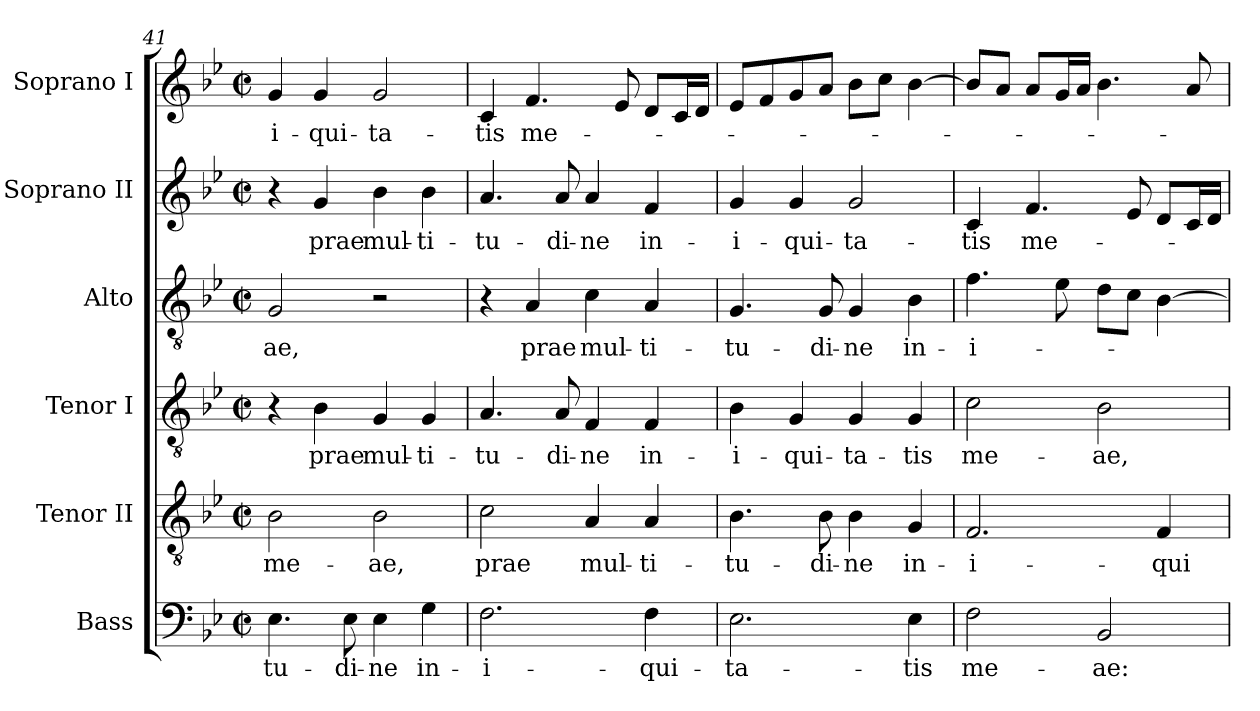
**kern	**text	**kern	**text	**kern	**text	**kern	**text	**kern	**text	**kern	**text
*part6	*part6	*part5	*part5	*part4	*part4	*part3	*part3	*part2	*part2	*part1	*part1
*staff6	*staff6	*staff5	*staff5	*staff4	*staff4	*staff3	*staff3	*staff2	*staff2	*staff1	*staff1
*I"Bass	*	*I"Tenor II	*	*I"Tenor I	*	*I"Alto	*	*I"Soprano II	*	*I"Soprano I	*
*I'B.	*	*I'T. II	*	*I'T. I	*	*I'A.	*	*I'S. II	*	*I'S. I	*
!!LO:PB:g=z
*clefF4	*	*clefGv2	*	*clefGv2	*	*clefGv2	*	*clefG2	*	*clefG2	*
*	*	*ITrd7c12	*	*ITrd7c12	*	*	*	*	*	*	*
*k[b-e-]	*	*k[b-e-]	*	*k[b-e-]	*	*k[b-e-]	*	*k[b-e-]	*	*k[b-e-]	*
*g:	*	*g:	*	*g:	*	*g:	*	*g:	*	*g:	*
*M2/2	*	*M2/2	*	*M2/2	*	*M2/2	*	*M2/2	*	*M2/2	*
*met(c|)	*	*met(c|)	*	*met(c|)	*	*met(c|)	*	*met(c|)	*	*met(c|)	*
=41	=41	=41	=41	=41	=41	=41	=41	=41	=41	=41	=41
!	!LO:LY:b:color=#000000	!	!	!	!	!	!	!	!	!	!
!	!	!	!LO:LY:b:color=#000000	!	!	!	!	!	!	!	!
!	!	!	!	!	!	!	!LO:LY:b:color=#000000	!	!	!	!
!	!	!	!	!	!	!	!	!	!	!	!LO:LY:b:color=#000000
4.E-i\	-tu-	2BB-i\	me-	4r	.	2Gi/	-ae,	4r	.	4gi/	-i-
!	!	!	!	!	!LO:LY:b:color=#000000	!	!	!	!	!	!
!	!	!	!	!	!	!	!	!	!LO:LY:b:color=#000000	!	!
!	!	!	!	!	!	!	!	!	!	!	!LO:LY:b:color=#000000
.	.	.	.	4BB-i\	prae	.	.	4gi/	prae	4gi/	-qui-
!	!LO:LY:b:color=#000000	!	!	!	!	!	!	!	!	!	!
8E-i\	-di-	.	.	.	.	.	.	.	.	.	.
!	!LO:LY:b:color=#000000	!	!	!	!	!	!	!	!	!	!
!	!	!	!LO:LY:b:color=#000000	!	!	!	!	!	!	!	!
!	!	!	!	!	!LO:LY:b:color=#000000	!	!	!	!	!	!
!	!	!	!	!	!	!	!	!	!LO:LY:b:color=#000000	!	!
!	!	!	!	!	!	!	!	!	!	!	!LO:LY:b:color=#000000
4E-i\	-ne	2BB-i\	-ae,	4GGi/	mul-	2r	.	4b-i\	mul-	2gi/	-ta-
!	!LO:LY:b:color=#000000	!	!	!	!	!	!	!	!	!	!
!	!	!	!	!	!LO:LY:b:color=#000000	!	!	!	!	!	!
!	!	!	!	!	!	!	!	!	!LO:LY:b:color=#000000	!	!
4Gi\	in-	.	.	4GGi/	-ti-	.	.	4b-i\	-ti-	.	.
=42	=42	=42	=42	=42	=42	=42	=42	=42	=42	=42	=42
!	!LO:LY:b:color=#000000	!	!	!	!	!	!	!	!	!	!
!	!	!	!LO:LY:b:color=#000000	!	!	!	!	!	!	!	!
!	!	!	!	!	!LO:LY:b:color=#000000	!	!	!	!	!	!
!	!	!	!	!	!	!	!	!	!LO:LY:b:color=#000000	!	!
!	!	!	!	!	!	!	!	!	!	!	!LO:LY:b:color=#000000
2.Fi\	-i-	2Ci\	prae	4.AAi/	-tu-	4r	.	4.ai/	-tu-	4ci/	-tis
!	!	!	!	!	!	!	!LO:LY:b:color=#000000	!	!	!	!
!	!	!	!	!	!	!	!	!	!	!	!LO:LY:b:color=#000000
.	.	.	.	.	.	4Ai/	prae	.	.	4.fi/	me-
!	!	!	!	!	!LO:LY:b:color=#000000	!	!	!	!	!	!
!	!	!	!	!	!	!	!	!	!LO:LY:b:color=#000000	!	!
.	.	.	.	8AAi/	-di-	.	.	8ai/	-di-	.	.
!	!	!	!LO:LY:b:color=#000000	!	!	!	!	!	!	!	!
!	!	!	!	!	!LO:LY:b:color=#000000	!	!	!	!	!	!
!	!	!	!	!	!	!	!LO:LY:b:color=#000000	!	!	!	!
!	!	!	!	!	!	!	!	!	!LO:LY:b:color=#000000	!	!
.	.	4AAi/	mul-	4FFi/	-ne	4ci\	mul-	4ai/	-ne	.	.
.	.	.	.	.	.	.	.	.	.	8e-i/	.
!	!LO:LY:b:color=#000000	!	!	!	!	!	!	!	!	!	!
!	!	!	!LO:LY:b:color=#000000	!	!	!	!	!	!	!	!
!	!	!	!	!	!LO:LY:b:color=#000000	!	!	!	!	!	!
!	!	!	!	!	!	!	!LO:LY:b:color=#000000	!	!	!	!
!	!	!	!	!	!	!	!	!	!LO:LY:b:color=#000000	!	!
4Fi\	-qui-	4AAi/	-ti-	4FFi/	in-	4Ai/	-ti-	4fi/	in-	8di/L	.
.	.	.	.	.	.	.	.	.	.	16ci/L	.
.	.	.	.	.	.	.	.	.	.	16di/JJ	.
=43	=43	=43	=43	=43	=43	=43	=43	=43	=43	=43	=43
!	!LO:LY:b:color=#000000	!	!	!	!	!	!	!	!	!	!
!	!	!	!LO:LY:b:color=#000000	!	!	!	!	!	!	!	!
!	!	!	!	!	!LO:LY:b:color=#000000	!	!	!	!	!	!
!	!	!	!	!	!	!	!LO:LY:b:color=#000000	!	!	!	!
!	!	!	!	!	!	!	!	!	!LO:LY:b:color=#000000	!	!
2.E-i\	-ta-	4.BB-i\	-tu-	4BB-i\	-i-	4.Gi/	-tu-	4gi/	-i-	8e-i/L	.
.	.	.	.	.	.	.	.	.	.	8fi/	.
!	!	!	!	!	!LO:LY:b:color=#000000	!	!	!	!	!	!
!	!	!	!	!	!	!	!	!	!LO:LY:b:color=#000000	!	!
.	.	.	.	4GGi/	-qui-	.	.	4gi/	-qui-	8gi/	.
!	!	!	!LO:LY:b:color=#000000	!	!	!	!	!	!	!	!
!	!	!	!	!	!	!	!LO:LY:b:color=#000000	!	!	!	!
.	.	8BB-i\	-di-	.	.	8Gi/	-di-	.	.	8ai/J	.
!	!	!	!LO:LY:b:color=#000000	!	!	!	!	!	!	!	!
!	!	!	!	!	!LO:LY:b:color=#000000	!	!	!	!	!	!
!	!	!	!	!	!	!	!LO:LY:b:color=#000000	!	!	!	!
!	!	!	!	!	!	!	!	!	!LO:LY:b:color=#000000	!	!
.	.	4BB-i\	-ne	4GGi/	-ta-	4Gi/	-ne	2gi/	-ta-	8b-i\L	.
.	.	.	.	.	.	.	.	.	.	8cci\J	.
!	!LO:LY:b:color=#000000	!	!	!	!	!	!	!	!	!	!
!	!	!	!LO:LY:b:color=#000000	!	!	!	!	!	!	!	!
!	!	!	!	!	!LO:LY:b:color=#000000	!	!	!	!	!	!
!	!	!	!	!	!	!	!LO:LY:b:color=#000000	!	!	!	!
4E-i\	-tis	4GGi/	in-	4GGi/	-tis	4B-i\	in-	.	.	[>4b-i\	.
=44	=44	=44	=44	=44	=44	=44	=44	=44	=44	=44	=44
!	!LO:LY:b:color=#000000	!	!	!	!	!	!	!	!	!	!
!	!	!	!LO:LY:b:color=#000000	!	!	!	!	!	!	!	!
!	!	!	!	!	!LO:LY:b:color=#000000	!	!	!	!	!	!
!	!	!	!	!	!	!	!LO:LY:b:color=#000000	!	!	!	!
!	!	!	!	!	!	!	!	!	!LO:LY:b:color=#000000	!	!
2Fi\	me-	2.FFi/	-i-	2Ci\	me-	4.fi\	-i-	4ci/	-tis	8b-i/L]	.
.	.	.	.	.	.	.	.	.	.	8ai/J	.
!	!	!	!	!	!	!	!	!	!LO:LY:b:color=#000000	!	!
.	.	.	.	.	.	.	.	4.fi/	me-	8ai/L	.
.	.	.	.	.	.	8e-i\	.	.	.	16gi/L	.
.	.	.	.	.	.	.	.	.	.	16ai/JJ	.
!	!LO:LY:b:color=#000000	!	!	!	!	!	!	!	!	!	!
!	!	!	!	!	!LO:LY:b:color=#000000	!	!	!	!	!	!
2BB-i/	-ae:	.	.	2BB-i\	-ae,	8di\L	.	.	.	4.b-i\	.
.	.	.	.	.	.	8ci\J	.	8e-i/	.	.	.
!	!	!	!LO:LY:b:color=#000000	!	!	!	!	!	!	!	!
.	.	4FFi/	-qui-	.	.	[>4B-i\	.	8di/L	.	.	.
.	.	.	.	.	.	.	.	16ci/L	.	8ai/	.
.	.	.	.	.	.	.	.	16di/JJ	.	.	.
=	=	=	=	=	=	=	=	=	=	=	=
*-	*-	*-	*-	*-	*-	*-	*-	*-	*-	*-	*-
